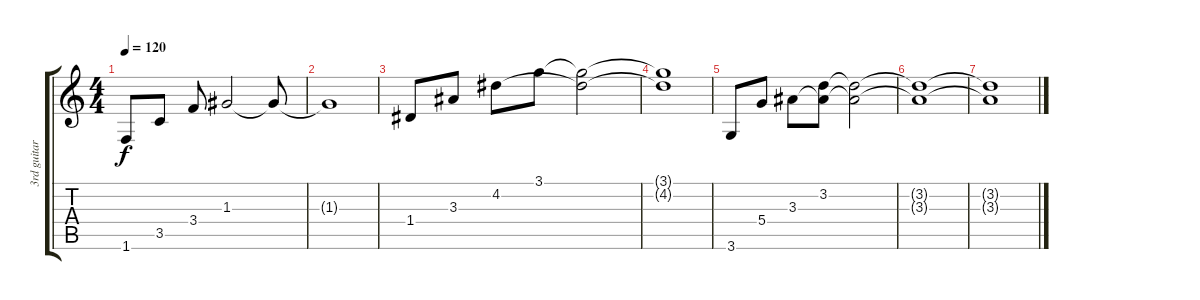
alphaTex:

\track ("3rd guitar" "3rd guitar") {instrument acousticguitarsteel}
\staff {score tabs}
\tuning (E4 B3 G3 D3 A2 E2) {hide}
\ts (4 4)
\tempo 120
\clef g2
\ks c
1.6.8{dy f} 3.5.8 3.4.8 1.3.2 1.3{t}.8 |
1.3{t}.1 |
1.4.8 3.3.8 4.2.8 3.1.8 (3.1{t} 4.2{t}).2 |
(3.1{t} 4.2{t}).1 |
3.6.8 5.4.8 3.3.8 (3.2 3.3{t}).8 (3.2{t} 3.3{t}).2 |
(3.2{t} 3.3{t}).1 |
(3.2{t} 3.3{t}).1
